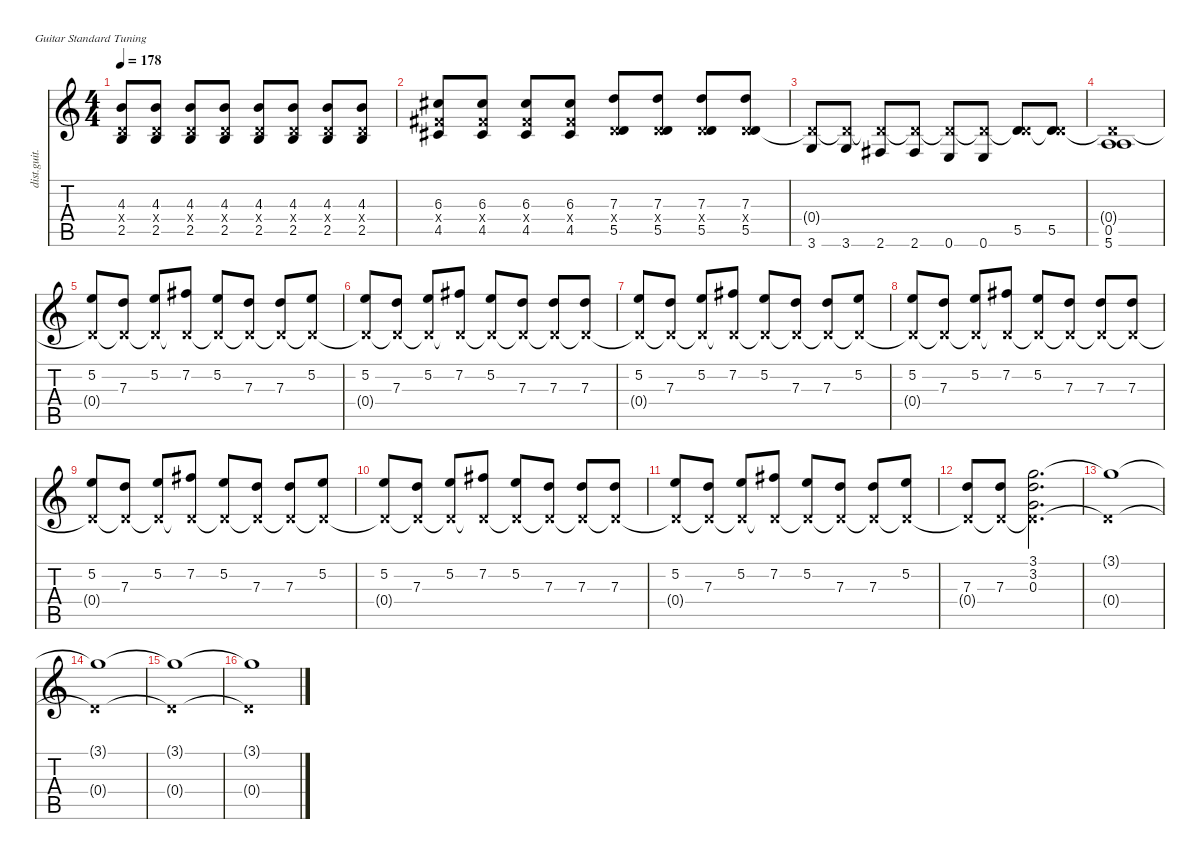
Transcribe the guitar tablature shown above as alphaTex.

\defaultSystemsLayout 4
\hideDynamics
\bracketExtendMode nobrackets
\otherSystemsTrackNameOrientation horizontal
\track ("Lead Guitar" "dist.guit.") {mute instrument distortionguitar}
\staff {score tabs}
\tuning (E4 B3 G3 D3 A2 E2)
\ts (4 4)
\tempo 178
\clef g2
\ks c
(4.3 0.4{x} 2.5).8{dy f beam Up} (4.3 0.4{x} 2.5).8{beam Up} (4.3 0.4{x} 2.5).8{beam Up} (4.3 0.4{x} 2.5).8{beam Up} (4.3 0.4{x} 2.5).8{beam Up} (4.3 0.4{x} 2.5).8{beam Up} (4.3 0.4{x} 2.5).8{beam Up} (4.3 0.4{x} 2.5).8{beam Up} |
(6.3{acc #} 4.4{x acc #} 4.5{acc #}).8{beam Up} (6.3{acc #} 4.4{x acc #} 4.5{acc #}).8{beam Up} (6.3{acc #} 4.4{x acc #} 4.5{acc #}).8{beam Up} (6.3{acc #} 4.4{x acc #} 4.5{acc #}).8{beam Up} (7.3 0.4{x} 5.5).8{beam Up} (7.3 0.4{x} 5.5).8{beam Up} (7.3 0.4{x} 5.5).8{beam Up} (7.3 0.4{x} 5.5).8{beam Up} |
(3.6 0.4{x t}).8{beam Up} (3.6 0.4{x t}).8{beam Up} (2.6{acc #} 0.4{x t}).8{beam Up} (2.6{acc #} 0.4{x t}).8{beam Up} (0.6 0.4{x t}).8{beam Up} (0.6 0.4{x t}).8{beam Up} (5.5 0.4{x t}).8{beam Up} (5.5 0.4{x t}).8{beam Up} |
(0.5 5.6 0.4{x t}).1{beam Up} |
(5.2 0.4{x t}).8{beam Up} (7.3 0.4{x t}).8{beam Up} (5.2 0.4{x t}).8{beam Up} (7.2{acc #} 0.4{x t}).8{beam Up} (5.2 0.4{x t}).8{beam Up} (7.3 0.4{x t}).8{beam Up} (7.3 0.4{x t}).8{beam Up} (5.2 0.4{x t}).8{beam Up} |
(5.2 0.4{x t}).8{beam Up} (7.3 0.4{x t}).8{beam Up} (5.2 0.4{x t}).8{beam Up} (7.2{acc #} 0.4{x t}).8{beam Up} (5.2 0.4{x t}).8{beam Up} (7.3 0.4{x t}).8{beam Up} (7.3 0.4{x t}).8{beam Up} (7.3 0.4{x t}).8{beam Up} |
(5.2 0.4{x t}).8{beam Up} (7.3 0.4{x t}).8{beam Up} (5.2 0.4{x t}).8{beam Up} (7.2{acc #} 0.4{x t}).8{beam Up} (5.2 0.4{x t}).8{beam Up} (7.3 0.4{x t}).8{beam Up} (7.3 0.4{x t}).8{beam Up} (5.2 0.4{x t}).8{beam Up} |
(5.2 0.4{x t}).8{beam Up} (7.3 0.4{x t}).8{beam Up} (5.2 0.4{x t}).8{beam Up} (7.2{acc #} 0.4{x t}).8{beam Up} (5.2 0.4{x t}).8{beam Up} (7.3 0.4{x t}).8{beam Up} (7.3 0.4{x t}).8{beam Up} (7.3 0.4{x t}).8{beam Up} |
(5.2 0.4{x t}).8{beam Up} (7.3 0.4{x t}).8{beam Up} (5.2 0.4{x t}).8{beam Up} (7.2{acc #} 0.4{x t}).8{beam Up} (5.2 0.4{x t}).8{beam Up} (7.3 0.4{x t}).8{beam Up} (7.3 0.4{x t}).8{beam Up} (5.2 0.4{x t}).8{beam Up} |
(5.2 0.4{x t}).8{beam Up} (7.3 0.4{x t}).8{beam Up} (5.2 0.4{x t}).8{beam Up} (7.2{acc #} 0.4{x t}).8{beam Up} (5.2 0.4{x t}).8{beam Up} (7.3 0.4{x t}).8{beam Up} (7.3 0.4{x t}).8{beam Up} (7.3 0.4{x t}).8{beam Up} |
(5.2 0.4{x t}).8{beam Up} (7.3 0.4{x t}).8{beam Up} (5.2 0.4{x t}).8{beam Up} (7.2{acc #} 0.4{x t}).8{beam Up} (5.2 0.4{x t}).8{beam Up} (7.3 0.4{x t}).8{beam Up} (7.3 0.4{x t}).8{beam Up} (5.2 0.4{x t}).8{beam Up} |
(7.3 0.4{x t}).8{beam Up} (7.3 0.4{x t}).8{beam Up} (3.1 3.2 0.3 0.4{x t}).2{d beam Down} |
(3.1{t} 0.4{x t}).1{beam Down} |
(3.1{t} 0.4{x t}).1{beam Down} |
(3.1{t} 0.4{x t}).1{beam Down} |
(3.1{t} 0.4{x t}).1{beam Down}
